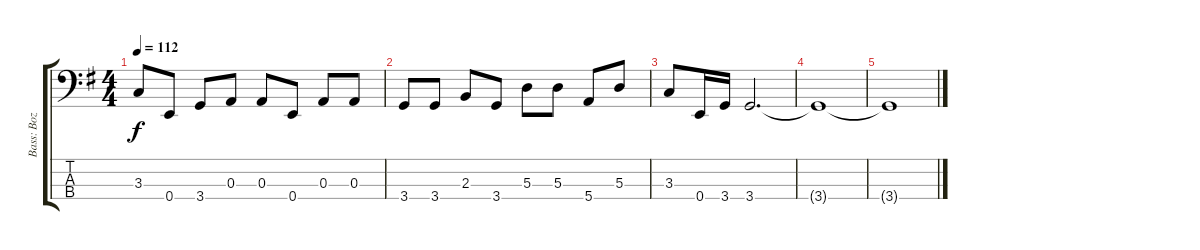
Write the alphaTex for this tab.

\track ("Bass: Boz" "Bass: Boz") {instrument electricbassfinger}
\staff {score tabs}
\tuning (G2 D2 A1 E1) {hide}
\ts (4 4)
\tempo 112
\clef f4
\ks g
3.3.8{dy f} 0.4.8 3.4.8 0.3.8 0.3.8 0.4.8 0.3.8 0.3.8 |
3.4.8 3.4.8 2.3.8 3.4.8 5.3.8 5.3.8 5.4.8 5.3.8 |
3.3.8 0.4.16 3.4.16 3.4.2{d} |
3.4{t}.1 |
3.4{t}.1
